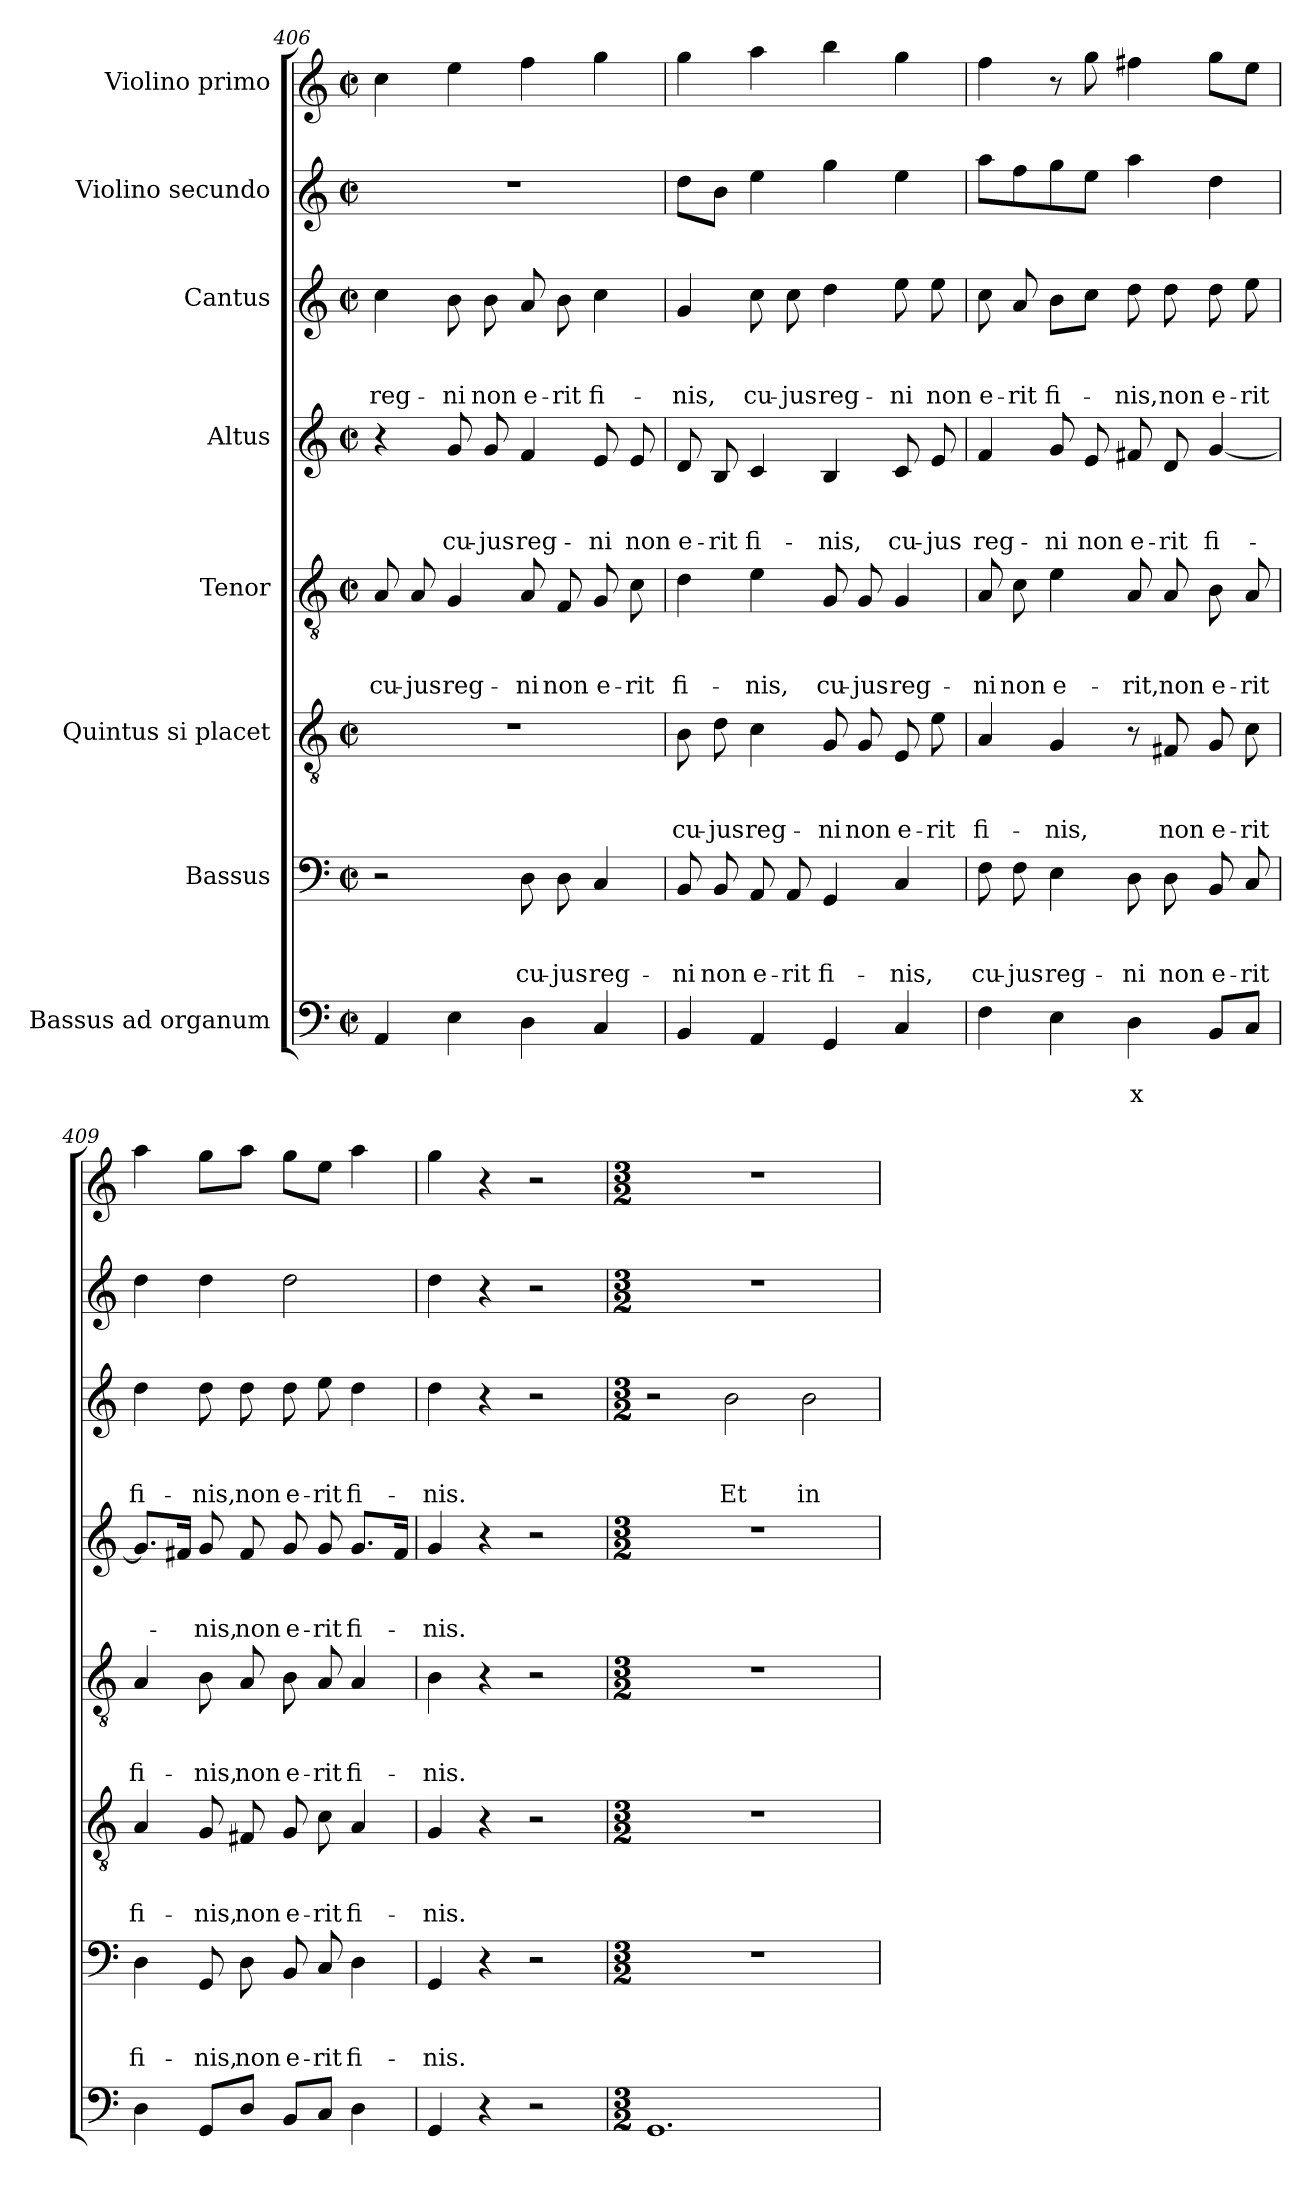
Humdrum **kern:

**kern	**text	**text	**kern	**text	**text	**text	**kern	**text	**text	**text	**kern	**text	**text	**text	**kern	**text	**text	**text	**kern	**text	**text	**text	**kern	**kern
*part8	*part8	*part8	*part7	*part7	*part7	*part7	*part6	*part6	*part6	*part6	*part5	*part5	*part5	*part5	*part4	*part4	*part4	*part4	*part3	*part3	*part3	*part3	*part2	*part1
*staff8	*staff8	*staff8	*staff7	*staff7	*staff7	*staff7	*staff6	*staff6	*staff6	*staff6	*staff5	*staff5	*staff5	*staff5	*staff4	*staff4	*staff4	*staff4	*staff3	*staff3	*staff3	*staff3	*staff2	*staff1
*I"Bassus ad organum	*	*	*I"Bassus	*	*	*	*I"Quintus si placet	*	*	*	*I"Tenor	*	*	*	*I"Altus	*	*	*	*I"Cantus	*	*	*	*I"Violino secundo	*I"Violino primo
*clefF4	*	*	*clefF4	*	*	*	*clefGv2	*	*	*	*clefGv2	*	*	*	*clefG2	*	*	*	*clefG2	*	*	*	*clefG2	*clefG2
*k[]	*	*	*k[]	*	*	*	*k[]	*	*	*	*k[]	*	*	*	*k[]	*	*	*	*k[]	*	*	*	*k[]	*k[]
*C:	*	*	*C:	*	*	*	*C:	*	*	*	*C:	*	*	*	*C:	*	*	*	*C:	*	*	*	*C:	*C:
*M2/2	*	*	*M2/2	*	*	*	*M2/2	*	*	*	*M2/2	*	*	*	*M2/2	*	*	*	*M2/2	*	*	*	*M2/2	*M2/2
*met(c|)	*	*	*met(c|)	*	*	*	*met(c|)	*	*	*	*met(c|)	*	*	*	*met(c|)	*	*	*	*met(c|)	*	*	*	*met(c|)	*met(c|)
=406	=406	=406	=406	=406	=406	=406	=406	=406	=406	=406	=406	=406	=406	=406	=406	=406	=406	=406	=406	=406	=406	=406	=406	=406
!	!	!	!	!	!	!	!	!	!	!	!	!	!	!LO:LY:b	!	!	!	!	!	!	!	!LO:LY:b	!	!
4AA/	.	.	2r	.	.	.	1r	.	.	.	8A/	.	.	cu-	4r	.	.	.	4cc\	.	.	reg-	1r	4cc\
!	!	!	!	!	!	!	!	!	!	!	!	!	!	!LO:LY:b	!	!	!	!	!	!	!	!	!	!
.	.	.	.	.	.	.	.	.	.	.	8A/	.	.	-jus	.	.	.	.	.	.	.	.	.	.
!	!	!	!	!	!	!	!	!	!	!	!	!	!	!LO:LY:b	!	!	!	!LO:LY:b	!	!	!	!LO:LY:b	!	!
4E\	.	.	.	.	.	.	.	.	.	.	4G/	.	.	reg-	8g/	.	.	cu-	8b\	.	.	-ni	.	4ee\
!	!	!	!	!	!	!	!	!	!	!	!	!	!	!	!	!	!	!LO:LY:b	!	!	!	!LO:LY:b	!	!
.	.	.	.	.	.	.	.	.	.	.	.	.	.	.	8g/	.	.	-jus	8b\	.	.	non	.	.
!	!	!	!	!	!	!LO:LY:b	!	!	!	!	!	!	!	!LO:LY:b	!	!	!	!LO:LY:b	!	!	!	!LO:LY:b	!	!
4D\	.	.	8D\	.	.	cu-	.	.	.	.	8A/	.	.	-ni	4f/	.	.	reg-	8a/	.	.	e-	.	4ff\
!	!	!	!	!	!	!LO:LY:b	!	!	!	!	!	!	!	!LO:LY:b	!	!	!	!	!	!	!	!LO:LY:b	!	!
.	.	.	8D\	.	.	-jus	.	.	.	.	8F/	.	.	non	.	.	.	.	8b\	.	.	-rit	.	.
!	!	!	!	!	!	!LO:LY:b	!	!	!	!	!	!	!	!LO:LY:b	!	!	!	!LO:LY:b	!	!	!	!LO:LY:b	!	!
4C/	.	.	4C/	.	.	reg-	.	.	.	.	8G/	.	.	e-	8e/	.	.	-ni	4cc\	.	.	fi-	.	4gg\
!	!	!	!	!	!	!	!	!	!	!	!	!	!	!LO:LY:b	!	!	!	!LO:LY:b	!	!	!	!	!	!
.	.	.	.	.	.	.	.	.	.	.	8c\	.	.	-rit	8e/	.	.	non	.	.	.	.	.	.
!!LO:PB:g=z
=407	=407	=407	=407	=407	=407	=407	=407	=407	=407	=407	=407	=407	=407	=407	=407	=407	=407	=407	=407	=407	=407	=407	=407	=407
!	!	!	!	!	!	!LO:LY:b	!	!	!	!LO:LY:b	!	!	!	!LO:LY:b	!	!	!	!LO:LY:b	!	!	!	!LO:LY:b	!	!
4BB/	.	.	8BB/	.	.	-ni	8B\	.	.	cu-	4d\	.	.	fi-	8d/	.	.	e-	4g/	.	.	-nis,	8dd\L	4gg\
!	!	!	!	!	!	!LO:LY:b	!	!	!	!LO:LY:b	!	!	!	!	!	!	!	!LO:LY:b	!	!	!	!	!	!
.	.	.	8BB/	.	.	non	8d\	.	.	-jus	.	.	.	.	8B/	.	.	-rit	.	.	.	.	8b\J	.
!	!	!	!	!	!	!LO:LY:b	!	!	!	!LO:LY:b	!	!	!	!LO:LY:b	!	!	!	!LO:LY:b	!	!	!	!LO:LY:b	!	!
4AA/	.	.	8AA/	.	.	e-	4c\	.	.	reg-	4e\	.	.	-nis,	4c/	.	.	fi-	8cc\	.	.	cu-	4ee\	4aa\
!	!	!	!	!	!	!LO:LY:b	!	!	!	!	!	!	!	!	!	!	!	!	!	!	!	!LO:LY:b	!	!
.	.	.	8AA/	.	.	-rit	.	.	.	.	.	.	.	.	.	.	.	.	8cc\	.	.	-jus	.	.
!	!	!	!	!	!	!LO:LY:b	!	!	!	!LO:LY:b	!	!	!	!LO:LY:b	!	!	!	!LO:LY:b	!	!	!	!LO:LY:b	!	!
4GG/	.	.	4GG/	.	.	fi-	8G/	.	.	-ni	8G/	.	.	cu-	4B/	.	.	-nis,	4dd\	.	.	reg-	4gg\	4bb\
!	!	!	!	!	!	!	!	!	!	!LO:LY:b	!	!	!	!LO:LY:b	!	!	!	!	!	!	!	!	!	!
.	.	.	.	.	.	.	8G/	.	.	non	8G/	.	.	-jus	.	.	.	.	.	.	.	.	.	.
!	!	!	!	!	!	!LO:LY:b	!	!	!	!LO:LY:b	!	!	!	!LO:LY:b	!	!	!	!LO:LY:b	!	!	!	!LO:LY:b	!	!
4C/	.	.	4C/	.	.	-nis,	8E/	.	.	e-	4G/	.	.	reg-	8c/	.	.	cu-	8ee\	.	.	-ni	4ee\	4gg\
!	!	!	!	!	!	!	!	!	!	!LO:LY:b	!	!	!	!	!	!	!	!LO:LY:b	!	!	!	!LO:LY:b	!	!
.	.	.	.	.	.	.	8e\	.	.	-rit	.	.	.	.	8e/	.	.	-jus	8ee\	.	.	non	.	.
=408	=408	=408	=408	=408	=408	=408	=408	=408	=408	=408	=408	=408	=408	=408	=408	=408	=408	=408	=408	=408	=408	=408	=408	=408
!	!	!	!	!	!	!LO:LY:b	!	!	!	!LO:LY:b	!	!	!	!LO:LY:b	!	!	!	!LO:LY:b	!	!	!	!LO:LY:b	!	!
4F\	.	.	8F\	.	.	cu-	4A/	.	.	fi-	8A/	.	.	-ni	4f/	.	.	reg-	8cc\	.	.	e-	8aa\L	4ff\
!	!	!	!	!	!	!LO:LY:b	!	!	!	!	!	!	!	!LO:LY:b	!	!	!	!	!	!	!	!LO:LY:b	!	!
.	.	.	8F\	.	.	-jus	.	.	.	.	8c\	.	.	non	.	.	.	.	8a/	.	.	-rit	8ff\	.
!	!	!	!	!	!	!LO:LY:b	!	!	!	!LO:LY:b	!	!	!	!LO:LY:b	!	!	!	!LO:LY:b	!	!	!	!LO:LY:b	!	!
4E\	.	.	4E\	.	.	reg-	4G/	.	.	-nis,	4e\	.	.	e-	8g/	.	.	-ni	8b\L	.	.	fi-	8gg\	8r
!	!	!	!	!	!	!	!	!	!	!	!	!	!	!	!	!	!	!LO:LY:b	!	!	!	!	!	!
.	.	.	.	.	.	.	.	.	.	.	.	.	.	.	8e/	.	.	non	8cc\J	.	.	.	8ee\J	8gg\
!	!	!LO:LY:b	!	!	!	!LO:LY:b	!	!	!	!	!	!	!	!LO:LY:b	!	!	!	!LO:LY:b	!	!	!	!LO:LY:b	!	!
4D\	.	x	8D\	.	.	-ni	8r	.	.	.	8A/	.	.	-rit,	8f#X/	.	.	e-	8dd\	.	.	-nis,	4aa\	4ff#X\
!	!	!	!	!	!	!LO:LY:b	!	!	!	!LO:LY:b	!	!	!	!LO:LY:b	!	!	!	!LO:LY:b	!	!	!	!LO:LY:b	!	!
.	.	.	8D\	.	.	non	8F#X/	.	.	non	8A/	.	.	non	8d/	.	.	-rit	8dd\	.	.	non	.	.
!	!	!	!	!	!	!LO:LY:b	!	!	!	!LO:LY:b	!	!	!	!LO:LY:b	!	!	!	!LO:LY:b	!	!	!	!LO:LY:b	!	!
8BB/L	.	.	8BB/	.	.	e-	8G/	.	.	e-	8B\	.	.	e-	[4g/	.	.	fi-	8dd\	.	.	e-	4dd\	8gg\L
!	!	!	!	!	!	!LO:LY:b	!	!	!	!LO:LY:b	!	!	!	!LO:LY:b	!	!	!	!	!	!	!	!LO:LY:b	!	!
8C/J	.	.	8C/	.	.	-rit	8c\	.	.	-rit	8A/	.	.	-rit	.	.	.	.	8ee\	.	.	-rit	.	8ee\J
=409	=409	=409	=409	=409	=409	=409	=409	=409	=409	=409	=409	=409	=409	=409	=409	=409	=409	=409	=409	=409	=409	=409	=409	=409
!	!	!	!	!	!	!LO:LY:b	!	!	!	!LO:LY:b	!	!	!	!LO:LY:b	!	!	!	!	!	!	!	!LO:LY:b	!	!
4D\	.	.	4D\	.	.	fi-	4A/	.	.	fi-	4A/	.	.	fi-	8.g/L]	.	.	.	4dd\	.	.	fi-	4dd\	4aa\
.	.	.	.	.	.	.	.	.	.	.	.	.	.	.	16f#X/Jk	.	.	.	.	.	.	.	.	.
!	!	!	!	!	!	!LO:LY:b	!	!	!	!LO:LY:b	!	!	!	!LO:LY:b	!	!	!	!LO:LY:b	!	!	!	!LO:LY:b	!	!
8GG/L	.	.	8GG/	.	.	-nis,	8G/	.	.	-nis,	8B\	.	.	-nis,	8g/	.	.	-nis,	8dd\	.	.	-nis,	4dd\	8gg\L
!	!	!	!	!	!	!LO:LY:b	!	!	!	!LO:LY:b	!	!	!	!LO:LY:b	!	!	!	!LO:LY:b	!	!	!	!LO:LY:b	!	!
8D/J	.	.	8D\	.	.	non	8F#X/	.	.	non	8A/	.	.	non	8f#/	.	.	non	8dd\	.	.	non	.	8aa\J
!	!	!	!	!	!	!LO:LY:b	!	!	!	!LO:LY:b	!	!	!	!LO:LY:b	!	!	!	!LO:LY:b	!	!	!	!LO:LY:b	!	!
8BB/L	.	.	8BB/	.	.	e-	8G/	.	.	e-	8B\	.	.	e-	8g/	.	.	e-	8dd\	.	.	e-	2dd\	8gg\L
!	!	!	!	!	!	!LO:LY:b	!	!	!	!LO:LY:b	!	!	!	!LO:LY:b	!	!	!	!LO:LY:b	!	!	!	!LO:LY:b	!	!
8C/J	.	.	8C/	.	.	-rit	8c\	.	.	-rit	8A/	.	.	-rit	8g/	.	.	-rit	8ee\	.	.	-rit	.	8ee\J
!	!	!	!	!	!	!LO:LY:b	!	!	!	!LO:LY:b	!	!	!	!LO:LY:b	!	!	!	!LO:LY:b	!	!	!	!LO:LY:b	!	!
4D\	.	.	4D\	.	.	fi-	4A/	.	.	fi-	4A/	.	.	fi-	8.g/L	.	.	fi-	4dd\	.	.	fi-	.	4aa\
.	.	.	.	.	.	.	.	.	.	.	.	.	.	.	16f#/Jk	.	.	.	.	.	.	.	.	.
=410	=410	=410	=410	=410	=410	=410	=410	=410	=410	=410	=410	=410	=410	=410	=410	=410	=410	=410	=410	=410	=410	=410	=410	=410
!	!	!	!	!	!	!LO:LY:b	!	!	!	!LO:LY:b	!	!	!	!LO:LY:b	!	!	!	!LO:LY:b	!	!	!	!LO:LY:b	!	!
4GG/	.	.	4GG/	.	.	-nis.	4G/	.	.	-nis.	4B\	.	.	-nis.	4g/	.	.	-nis.	4dd\	.	.	-nis.	4dd\	4gg\
4r	.	.	4r	.	.	.	4r	.	.	.	4r	.	.	.	4r	.	.	.	4r	.	.	.	4r	4r
2r	.	.	2r	.	.	.	2r	.	.	.	2r	.	.	.	2r	.	.	.	2r	.	.	.	2r	2r
!!LO:LB:g=z
=411	=411	=411	=411	=411	=411	=411	=411	=411	=411	=411	=411	=411	=411	=411	=411	=411	=411	=411	=411	=411	=411	=411	=411	=411
*M3/2	*	*	*M3/2	*	*	*	*M3/2	*	*	*	*M3/2	*	*	*	*M3/2	*	*	*	*M3/2	*	*	*	*M3/2	*M3/2
1.GG	.	.	1.r	.	.	.	1.r	.	.	.	1.r	.	.	.	1.r	.	.	.	2r	.	.	.	1.r	1.r
!	!	!	!	!	!	!	!	!	!	!	!	!	!	!	!	!	!	!	!	!	!	!LO:LY:b	!	!
.	.	.	.	.	.	.	.	.	.	.	.	.	.	.	.	.	.	.	2b\	.	.	Et	.	.
!	!	!	!	!	!	!	!	!	!	!	!	!	!	!	!	!	!	!	!	!	!	!LO:LY:b	!	!
.	.	.	.	.	.	.	.	.	.	.	.	.	.	.	.	.	.	.	2b\	.	.	in	.	.
=	=	=	=	=	=	=	=	=	=	=	=	=	=	=	=	=	=	=	=	=	=	=	=	=
*-	*-	*-	*-	*-	*-	*-	*-	*-	*-	*-	*-	*-	*-	*-	*-	*-	*-	*-	*-	*-	*-	*-	*-	*-
